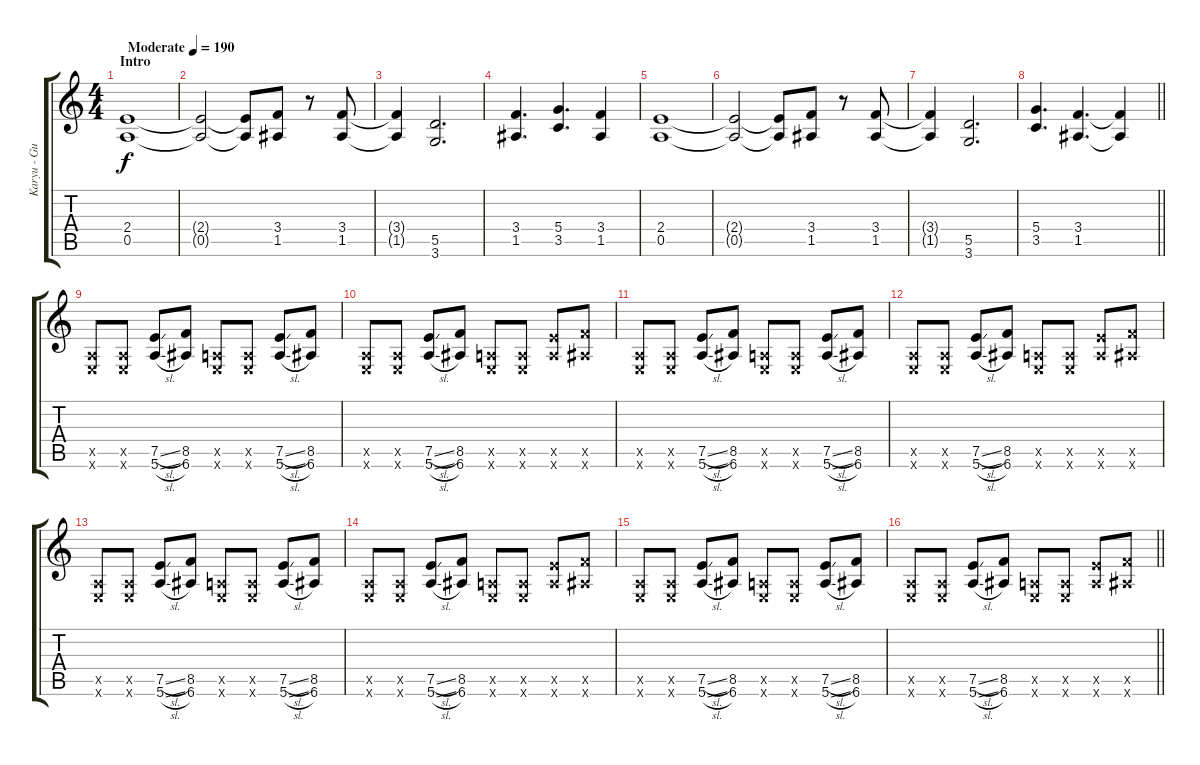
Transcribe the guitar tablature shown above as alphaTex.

\track ("Karyu - Guitar 2" "Karyu - Gu") {instrument distortionguitar}
\staff {score tabs}
\tuning (E4 B3 G3 D3 A2 E2) {hide}
\ts (4 4)
\section ("" "Intro")
\tempo (190 "Moderate")
\clef g2
\ks c
(2.4 0.5).1{dy f instrument distortionguitar} |
(2.4{t} 0.5{t}).2 (2.4{t} 0.5{t}).8 (3.4 1.5).8 r.8 (3.4 1.5).8 |
(3.4{t} 1.5{t}).4 (5.5 3.6).2{d} |
(3.4 1.5).4{d} (5.4 3.5).4{d} (3.4 1.5).4 |
(2.4 0.5).1 |
(2.4{t} 0.5{t}).2 (2.4{t} 0.5{t}).8 (3.4 1.5).8 r.8 (3.4 1.5).8 |
(3.4{t} 1.5{t}).4 (5.5 3.6).2{d} |
\barLineRight lightlight
(5.4 3.5).4{d} (3.4 1.5).4{d} (3.4{t} 1.5{t}).4 |
\section ("" "")
(0.5{x} 0.6{x}).8 (0.5{x} 0.6{x}).8 (7.5{sl} 5.6{sl}).8 (8.5 6.6).8 (0.5{x} 0.6{x}).8 (0.5{x} 0.6{x}).8 (7.5{sl} 5.6{sl}).8 (8.5 6.6).8 |
(0.5{x} 0.6{x}).8 (0.5{x} 0.6{x}).8 (7.5{sl} 5.6{sl}).8 (8.5 6.6).8 (0.5{x} 0.6{x}).8 (0.5{x} 0.6{x}).8 (7.5{x} 5.6{x}).8 (8.5{x} 6.6{x}).8 |
(0.5{x} 0.6{x}).8 (0.5{x} 0.6{x}).8 (7.5{sl} 5.6{sl}).8 (8.5 6.6).8 (0.5{x} 0.6{x}).8 (0.5{x} 0.6{x}).8 (7.5{sl} 5.6{sl}).8 (8.5 6.6).8 |
(0.5{x} 0.6{x}).8 (0.5{x} 0.6{x}).8 (7.5{sl} 5.6{sl}).8 (8.5 6.6).8 (0.5{x} 0.6{x}).8 (0.5{x} 0.6{x}).8 (7.5{x} 5.6{x}).8 (8.5{x} 6.6{x}).8 |
(0.5{x} 0.6{x}).8 (0.5{x} 0.6{x}).8 (7.5{sl} 5.6{sl}).8 (8.5 6.6).8 (0.5{x} 0.6{x}).8 (0.5{x} 0.6{x}).8 (7.5{sl} 5.6{sl}).8 (8.5 6.6).8 |
(0.5{x} 0.6{x}).8 (0.5{x} 0.6{x}).8 (7.5{sl} 5.6{sl}).8 (8.5 6.6).8 (0.5{x} 0.6{x}).8 (0.5{x} 0.6{x}).8 (7.5{x} 5.6{x}).8 (8.5{x} 6.6{x}).8 |
(0.5{x} 0.6{x}).8 (0.5{x} 0.6{x}).8 (7.5{sl} 5.6{sl}).8 (8.5 6.6).8 (0.5{x} 0.6{x}).8 (0.5{x} 0.6{x}).8 (7.5{sl} 5.6{sl}).8 (8.5 6.6).8 |
\barLineRight lightlight
(0.5{x} 0.6{x}).8 (0.5{x} 0.6{x}).8 (7.5{sl} 5.6{sl}).8 (8.5 6.6).8 (0.5{x} 0.6{x}).8 (0.5{x} 0.6{x}).8 (7.5{x} 5.6{x}).8 (8.5{x} 6.6{x}).8
